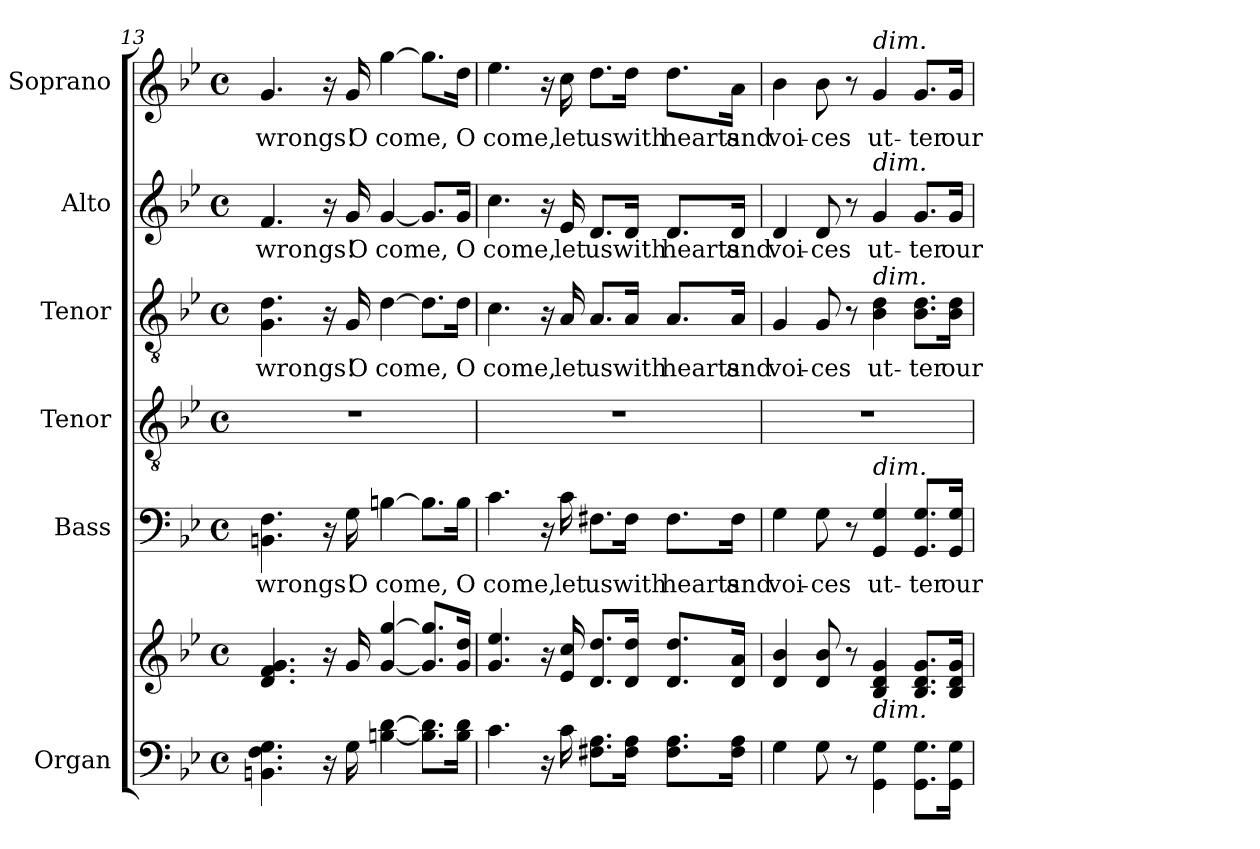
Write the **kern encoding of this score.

**kern	**kern	**kern	**text	**kern	**kern	**text	**kern	**text	**kern	**text
*part6	*part6	*part5	*part5	*part4	*part3	*part3	*part2	*part2	*part1	*part1
*staff7	*staff6	*staff5	*staff5	*staff4	*staff3	*staff3	*staff2	*staff2	*staff1	*staff1
*I"Organ	*	*I"Bass	*	*I"Tenor	*I"Tenor	*	*I"Alto	*	*I"Soprano	*
*I'Org.	*	*I'B.	*	*I'T.	*I'T.	*	*I'A.	*	*I'S.	*
!!LO:LB:g=z
*clefF4	*clefG2	*clefF4	*	*clefGv2	*clefGv2	*	*clefG2	*	*clefG2	*
*	*	*	*	*ITrd7c12	*ITrd7c12	*	*	*	*	*
*k[b-e-]	*k[b-e-]	*k[b-e-]	*	*k[b-e-]	*k[b-e-]	*	*k[b-e-]	*	*k[b-e-]	*
*B-:	*B-:	*B-:	*	*B-:	*B-:	*	*B-:	*	*B-:	*
*M4/4	*M4/4	*M4/4	*	*M4/4	*M4/4	*	*M4/4	*	*M4/4	*
*met(c)	*met(c)	*met(c)	*	*met(c)	*met(c)	*	*met(c)	*	*met(c)	*
=13	=13	=13	=13	=13	=13	=13	=13	=13	=13	=13
!	!	!	!LO:LY:b:color=#000000	!	!	!	!	!	!	!
!	!	!	!	!	!	!LO:LY:b:color=#000000	!	!	!	!
!	!	!	!	!	!	!	!	!LO:LY:b:color=#000000	!	!
!	!	!	!	!	!	!	!	!	!	!LO:LY:b:color=#000000
4.BBni\ 4.Fi 4.Gi	4.di/ 4.fi 4.gi	4.BBni\ 4.Fi	wrongs!	1r	4.GGi\ 4.Di	wrongs!	4.fi/	wrongs!	4.gi/	wrongs!
16r	16r	16r	.	.	16r	.	16r	.	16r	.
!	!	!	!LO:LY:b:color=#000000	!	!	!	!	!	!	!
!	!	!	!	!	!	!LO:LY:b:color=#000000	!	!	!	!
!	!	!	!	!	!	!	!	!LO:LY:b:color=#000000	!	!
!	!	!	!	!	!	!	!	!	!	!LO:LY:b:color=#000000
16Gi\	16gi/	16Gi\	O	.	16GGi/	O	16gi/	O	16gi/	O
!	!	!	!LO:LY:b:color=#000000	!	!	!	!	!	!	!
!	!	!	!	!	!	!LO:LY:b:color=#000000	!	!	!	!
!	!	!	!	!	!	!	!	!LO:LY:b:color=#000000	!	!
!	!	!	!	!	!	!	!	!	!	!LO:LY:b:color=#000000
[<4Bni\ [>4di	[<4gi/ [>4ggi	[>4Bni\	come,	.	[>4Di\	come,	[<4gi/	come,	[>4ggi\	come,
8.Bi\] 8.di]L	8.gi/] 8.ggi]L	8.Bi\L]	.	.	8.Di\L]	.	8.gi/L]	.	8.ggi\L]	.
!	!	!	!LO:LY:b:color=#000000	!	!	!	!	!	!	!
!	!	!	!	!	!	!LO:LY:b:color=#000000	!	!	!	!
!	!	!	!	!	!	!	!	!LO:LY:b:color=#000000	!	!
!	!	!	!	!	!	!	!	!	!	!LO:LY:b:color=#000000
16Bi\ 16diJk	16gi/ 16ddiJk	16Bi\Jk	O	.	16Di\Jk	O	16gi/Jk	O	16ddi\Jk	O
=14	=14	=14	=14	=14	=14	=14	=14	=14	=14	=14
!	!	!	!LO:LY:b:color=#000000	!	!	!	!	!	!	!
!	!	!	!	!	!	!LO:LY:b:color=#000000	!	!	!	!
!	!	!	!	!	!	!	!	!LO:LY:b:color=#000000	!	!
!	!	!	!	!	!	!	!	!	!	!LO:LY:b:color=#000000
4.ci\	4.gi/ 4.ee-i	4.ci\	come,	1r	4.Ci\	come,	4.cci\	come,	4.ee-i\	come,
16r	16r	16r	.	.	16r	.	16r	.	16r	.
!	!	!	!LO:LY:b:color=#000000	!	!	!	!	!	!	!
!	!	!	!	!	!	!LO:LY:b:color=#000000	!	!	!	!
!	!	!	!	!	!	!	!	!LO:LY:b:color=#000000	!	!
!	!	!	!	!	!	!	!	!	!	!LO:LY:b:color=#000000
16ci\	16e-i/ 16cci	16ci\	let	.	16AAi/	let	16e-i/	let	16cci\	let
!	!	!	!LO:LY:b:color=#000000	!	!	!	!	!	!	!
!	!	!	!	!	!	!LO:LY:b:color=#000000	!	!	!	!
!	!	!	!	!	!	!	!	!LO:LY:b:color=#000000	!	!
!	!	!	!	!	!	!	!	!	!	!LO:LY:b:color=#000000
8.F#Xi\ 8.AiL	8.di/ 8.ddiL	8.F#Xi\L	us	.	8.AAi/L	us	8.di/L	us	8.ddi\L	us
!	!	!	!LO:LY:b:color=#000000	!	!	!	!	!	!	!
!	!	!	!	!	!	!LO:LY:b:color=#000000	!	!	!	!
!	!	!	!	!	!	!	!	!LO:LY:b:color=#000000	!	!
!	!	!	!	!	!	!	!	!	!	!LO:LY:b:color=#000000
16F#i\ 16AiJk	16di/ 16ddiJk	16F#i\Jk	with	.	16AAi/Jk	with	16di/Jk	with	16ddi\Jk	with
!	!	!	!LO:LY:b:color=#000000	!	!	!	!	!	!	!
!	!	!	!	!	!	!LO:LY:b:color=#000000	!	!	!	!
!	!	!	!	!	!	!	!	!LO:LY:b:color=#000000	!	!
!	!	!	!	!	!	!	!	!	!	!LO:LY:b:color=#000000
8.F#i\ 8.AiL	8.di/ 8.ddiL	8.F#i\L	hearts	.	8.AAi/L	hearts	8.di/L	hearts	8.ddi\L	hearts
!	!	!	!LO:LY:b:color=#000000	!	!	!	!	!	!	!
!	!	!	!	!	!	!LO:LY:b:color=#000000	!	!	!	!
!	!	!	!	!	!	!	!	!LO:LY:b:color=#000000	!	!
!	!	!	!	!	!	!	!	!	!	!LO:LY:b:color=#000000
16F#i\ 16AiJk	16di/ 16aiJk	16F#i\Jk	and	.	16AAi/Jk	and	16di/Jk	and	16ai\Jk	and
=15	=15	=15	=15	=15	=15	=15	=15	=15	=15	=15
!	!	!	!LO:LY:b:color=#000000	!	!	!	!	!	!	!
!	!	!	!	!	!	!LO:LY:b:color=#000000	!	!	!	!
!	!	!	!	!	!	!	!	!LO:LY:b:color=#000000	!	!
!	!	!	!	!	!	!	!	!	!	!LO:LY:b:color=#000000
4Gi\	4di/ 4b-i	4Gi\	voi-	1r	4GGi/	voi-	4di/	voi-	4b-i\	voi-
!	!	!	!LO:LY:b:color=#000000	!	!	!	!	!	!	!
!	!	!	!	!	!	!LO:LY:b:color=#000000	!	!	!	!
!	!	!	!	!	!	!	!	!LO:LY:b:color=#000000	!	!
!	!	!	!	!	!	!	!	!	!	!LO:LY:b:color=#000000
8Gi\	8di/ 8b-i	8Gi\	-ces	.	8GGi/	-ces	8di/	-ces	8b-i\	-ces
8r	8r	8r	.	.	8r	.	8r	.	8r	.
!	!	!	!LO:LY:b:color=#000000	!	!	!	!	!	!	!
!	!	!	!	!	!	!LO:LY:b:color=#000000	!	!	!	!
!	!	!	!	!	!	!	!	!LO:LY:b:color=#000000	!	!
!	!	!	!	!	!	!	!	!	!LO:TX:a:i:t=dim.	!
!	!	!	!	!	!	!	!LO:TX:a:i:t=dim.	!	!	!
!	!	!	!	!	!LO:TX:a:i:t=dim.	!	!	!	!	!
!	!	!LO:TX:a:i:t=dim.	!	!	!	!	!	!	!	!
!	!LO:TX:b:i:t=dim.	!	!	!	!	!	!	!	!	!
!	!	!	!	!	!	!	!	!	!	!LO:LY:b:color=#000000
4GGi\ 4Gi	4B-i/ 4di 4gi	4GGi/ 4Gi	ut-	.	4BB-i\ 4Di	ut-	4gi/	ut-	4gi/	ut-
!	!	!	!LO:LY:b:color=#000000	!	!	!	!	!	!	!
!	!	!	!	!	!	!LO:LY:b:color=#000000	!	!	!	!
!	!	!	!	!	!	!	!	!LO:LY:b:color=#000000	!	!
!	!	!	!	!	!	!	!	!	!	!LO:LY:b:color=#000000
8.GGi\ 8.GiL	8.B-i/ 8.di 8.giL	8.GGi/ 8.GiL	-ter	.	8.BB-i\ 8.DiL	-ter	8.gi/L	-ter	8.gi/L	-ter
!	!	!	!LO:LY:b:color=#000000	!	!	!	!	!	!	!
!	!	!	!	!	!	!LO:LY:b:color=#000000	!	!	!	!
!	!	!	!	!	!	!	!	!LO:LY:b:color=#000000	!	!
!	!	!	!	!	!	!	!	!	!	!LO:LY:b:color=#000000
16GGi\ 16GiJk	16B-i/ 16di 16giJk	16GGi/ 16GiJk	our	.	16BB-i\ 16DiJk	our	16gi/Jk	our	16gi/Jk	our
=	=	=	=	=	=	=	=	=	=	=
*-	*-	*-	*-	*-	*-	*-	*-	*-	*-	*-
